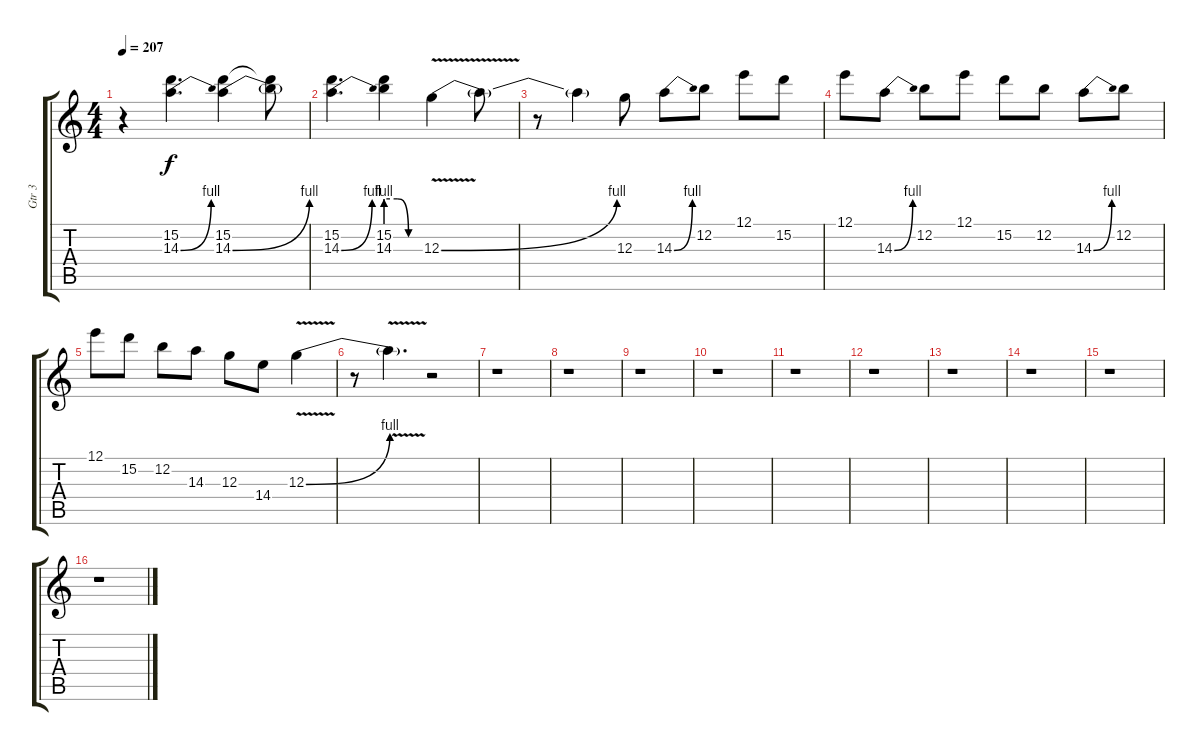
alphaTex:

\track ("Gtr 3" "Gtr 3") {instrument overdrivenguitar}
\staff {score tabs}
\tuning (E4 B3 G3 D3 A2 E2) {hide}
\ts (4 4)
\tempo 207
\clef g2
\ks c
r.4{dy f} (15.2 14.3{be (bend 0 0 60 4)}).4{d} (15.2 14.3{be (bend 0 0 60 4)}).4 (15.2{t} 14.3{t}).8 |
(15.2 14.3{be (bend 0 0 60 4)}).4{d} (15.2 14.3{be (custom 0 4 20 4 40 0 60 0)}).4 12.3{be (bend 0 0 60 4) v}.4 12.3{t}.8 |
r.8 12.3{t}.4 12.3.8 14.3{be (bend 0 0 60 4)}.8 12.2.8 12.1.8 15.2.8 |
12.1.8 14.3{be (bend 0 0 60 4)}.8 12.2.8 12.1.8 15.2.8 12.2.8 14.3{be (bend 0 0 60 4)}.8 12.2.8 |
12.1.8 15.2.8 12.2.8 14.3.8 12.3.8 14.4.8 12.3{be (bend 0 0 60 4) v}.4 |
r.8 12.3{v t}.4{d} r.2 |
r.1 |
r.1 |
r.1 |
r.1 |
r.1 |
r.1 |
r.1 |
r.1 |
r.1 |
r.1
